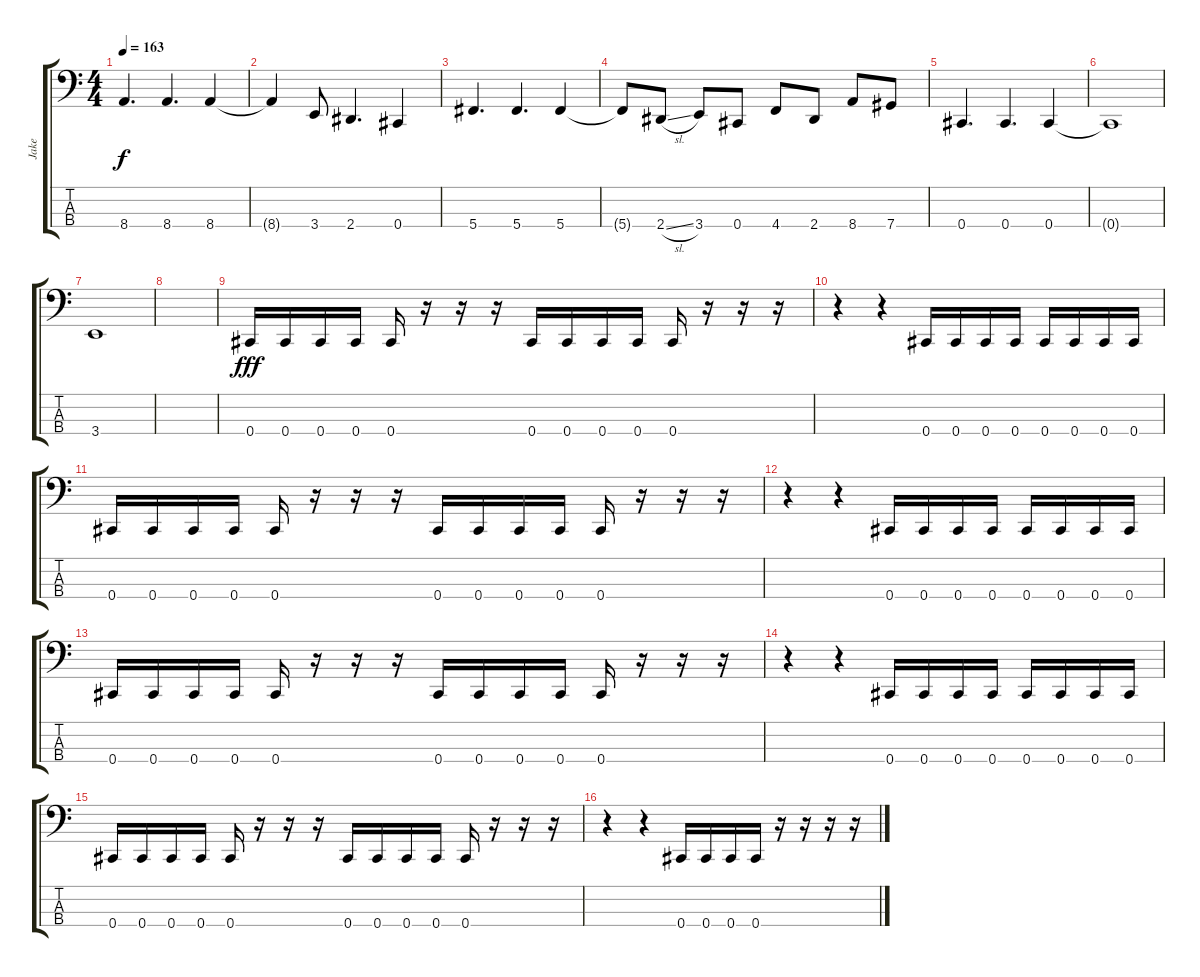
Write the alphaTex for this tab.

\track ("Jake" "Jake") {instrument slapbass1}
\staff {score tabs}
\tuning (Gb2 Db2 Ab1 Db1) {hide}
\ts (4 4)
\tempo 163
\clef f4
\ks c
8.4.4{d dy f} 8.4.4{d} 8.4.4 |
8.4{t}.4 3.4.8 2.4.4{d} 0.4.4 |
5.4.4{d} 5.4.4{d} 5.4.4 |
5.4{t}.8 2.4{sl}.8 3.4.8 0.4.8 4.4.8 2.4.8 8.4.8 7.4.8 |
0.4.4{d} 0.4.4{d} 0.4.4 |
0.4{t}.1 |
3.4.1 |
|
0.4.16{dy fff} 0.4.16 0.4.16 0.4.16 0.4.16 r.16 r.16 r.16 0.4.16 0.4.16 0.4.16 0.4.16 0.4.16 r.16 r.16 r.16 |
r.4 r.4 0.4.16 0.4.16 0.4.16 0.4.16 0.4.16 0.4.16 0.4.16 0.4.16 |
0.4.16 0.4.16 0.4.16 0.4.16 0.4.16 r.16 r.16 r.16 0.4.16 0.4.16 0.4.16 0.4.16 0.4.16 r.16 r.16 r.16 |
r.4 r.4 0.4.16 0.4.16 0.4.16 0.4.16 0.4.16 0.4.16 0.4.16 0.4.16 |
0.4.16 0.4.16 0.4.16 0.4.16 0.4.16 r.16 r.16 r.16 0.4.16 0.4.16 0.4.16 0.4.16 0.4.16 r.16 r.16 r.16 |
r.4 r.4 0.4.16 0.4.16 0.4.16 0.4.16 0.4.16 0.4.16 0.4.16 0.4.16 |
0.4.16 0.4.16 0.4.16 0.4.16 0.4.16 r.16 r.16 r.16 0.4.16 0.4.16 0.4.16 0.4.16 0.4.16 r.16 r.16 r.16 |
r.4 r.4 0.4.16 0.4.16 0.4.16 0.4.16 r.16 r.16 r.16 r.16
